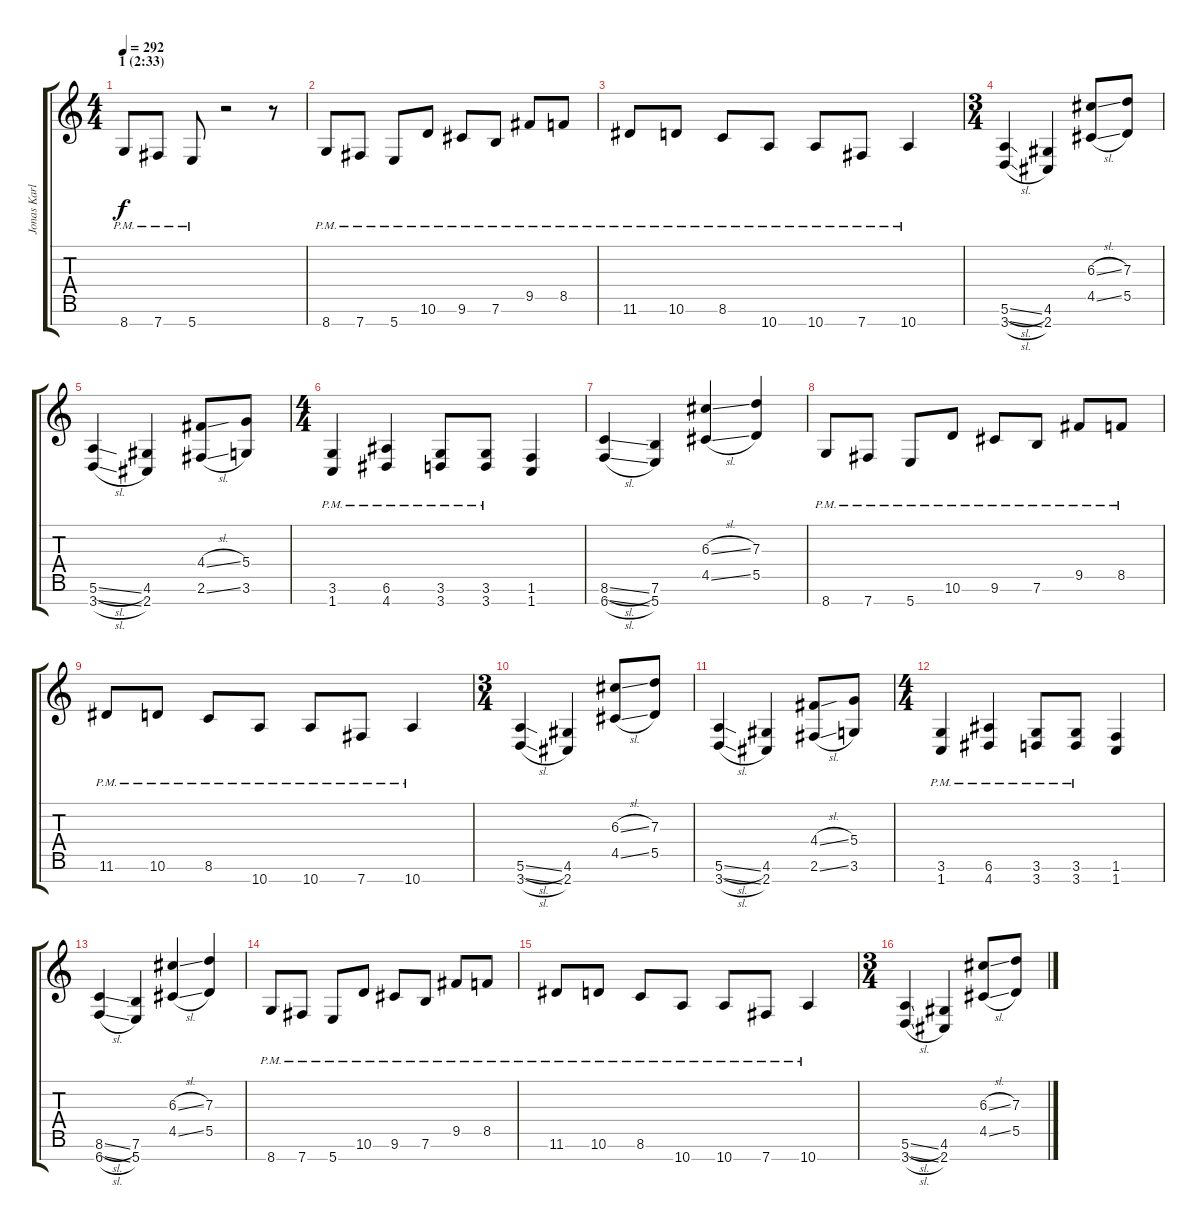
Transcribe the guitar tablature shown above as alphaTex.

\track ("Jonas Karlsson (Right Guitar)" "Jonas Karl") {instrument distortionguitar}
\staff {score tabs}
\tuning (E4 B3 G3 D3 A2 E2 B1) {hide}
\ts (4 4)
\section ("" "1 (2:33)")
\tempo 292
\clef g2
\ks c
8.7{pm}.8{dy f} 7.7{pm}.8 5.7{pm}.8 r.2 r.8 |
8.7{pm}.8 7.7{pm}.8 5.7{pm}.8 10.6{pm}.8 9.6{pm}.8 7.6{pm}.8 9.5{pm}.8 8.5{pm}.8 |
11.6{pm}.8 10.6{pm}.8 8.6{pm}.8 10.7{pm}.8 10.7{pm}.8 7.7{pm}.8 10.7{pm}.4 |
\ts (3 4)
(5.6{sl} 3.7{sl}).4 (4.6 2.7).4 (6.3{sl} 4.5{sl}).8 (7.3 5.5).8 |
(5.6{sl} 3.7{sl}).4 (4.6 2.7).4 (4.4{sl} 2.6{sl}).8 (5.4 3.6).8 |
\ts (4 4)
(3.6{pm} 1.7{pm}).4 (6.6{pm} 4.7{pm}).4 (3.6{pm} 3.7{pm}).8 (3.6{pm} 3.7{pm}).8 (1.6 1.7).4 |
(8.6{sl} 6.7{sl}).4 (7.6 5.7).4 (6.3{sl} 4.5{sl}).4 (7.3 5.5).4 |
8.7{pm}.8 7.7{pm}.8 5.7{pm}.8 10.6{pm}.8 9.6{pm}.8 7.6{pm}.8 9.5{pm}.8 8.5{pm}.8 |
11.6{pm}.8 10.6{pm}.8 8.6{pm}.8 10.7{pm}.8 10.7{pm}.8 7.7{pm}.8 10.7{pm}.4 |
\ts (3 4)
(5.6{sl} 3.7{sl}).4 (4.6 2.7).4 (6.3{sl} 4.5{sl}).8 (7.3 5.5).8 |
(5.6{sl} 3.7{sl}).4 (4.6 2.7).4 (4.4{sl} 2.6{sl}).8 (5.4 3.6).8 |
\ts (4 4)
(3.6{pm} 1.7{pm}).4 (6.6{pm} 4.7{pm}).4 (3.6{pm} 3.7{pm}).8 (3.6{pm} 3.7{pm}).8 (1.6 1.7).4 |
(8.6{sl} 6.7{sl}).4 (7.6 5.7).4 (6.3{sl} 4.5{sl}).4 (7.3 5.5).4 |
8.7{pm}.8 7.7{pm}.8 5.7{pm}.8 10.6{pm}.8 9.6{pm}.8 7.6{pm}.8 9.5{pm}.8 8.5{pm}.8 |
11.6{pm}.8 10.6{pm}.8 8.6{pm}.8 10.7{pm}.8 10.7{pm}.8 7.7{pm}.8 10.7{pm}.4 |
\ts (3 4)
(5.6{sl} 3.7{sl}).4 (4.6 2.7).4 (6.3{sl} 4.5{sl}).8 (7.3 5.5).8
